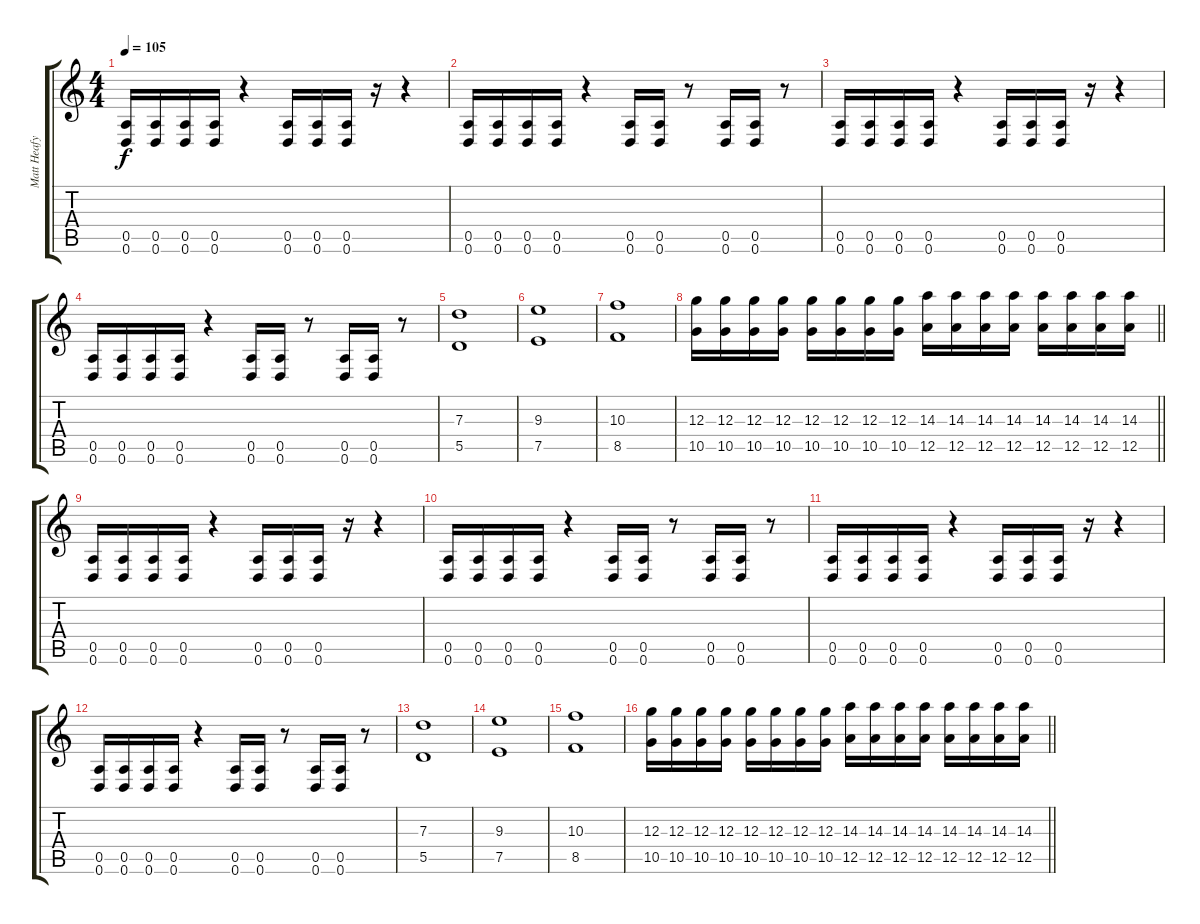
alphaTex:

\track ("Matt Heafy" "Matt Heafy") {instrument overdrivenguitar}
\staff {score tabs}
\tuning (E4 B3 G3 D3 A2 D2) {hide}
\ts (4 4)
\tempo 105
\clef g2
\ks c
(0.5 0.6).16{dy f} (0.5 0.6).16 (0.5 0.6).16 (0.5 0.6).16 r.4 (0.5 0.6).16 (0.5 0.6).16 (0.5 0.6).16 r.16 r.4 |
(0.5 0.6).16 (0.5 0.6).16 (0.5 0.6).16 (0.5 0.6).16 r.4 (0.5 0.6).16 (0.5 0.6).16 r.8 (0.5 0.6).16 (0.5 0.6).16 r.8 |
(0.5 0.6).16 (0.5 0.6).16 (0.5 0.6).16 (0.5 0.6).16 r.4 (0.5 0.6).16 (0.5 0.6).16 (0.5 0.6).16 r.16 r.4 |
(0.5 0.6).16 (0.5 0.6).16 (0.5 0.6).16 (0.5 0.6).16 r.4 (0.5 0.6).16 (0.5 0.6).16 r.8 (0.5 0.6).16 (0.5 0.6).16 r.8 |
(7.3 5.5).1 |
(9.3 7.5).1 |
(10.3 8.5).1 |
\barLineRight lightlight
(12.3 10.5).16 (12.3 10.5).16 (12.3 10.5).16 (12.3 10.5).16 (12.3 10.5).16 (12.3 10.5).16 (12.3 10.5).16 (12.3 10.5).16 (14.3 12.5).16 (14.3 12.5).16 (14.3 12.5).16 (14.3 12.5).16 (14.3 12.5).16 (14.3 12.5).16 (14.3 12.5).16 (14.3 12.5).16 |
(0.5 0.6).16 (0.5 0.6).16 (0.5 0.6).16 (0.5 0.6).16 r.4 (0.5 0.6).16 (0.5 0.6).16 (0.5 0.6).16 r.16 r.4 |
(0.5 0.6).16 (0.5 0.6).16 (0.5 0.6).16 (0.5 0.6).16 r.4 (0.5 0.6).16 (0.5 0.6).16 r.8 (0.5 0.6).16 (0.5 0.6).16 r.8 |
(0.5 0.6).16 (0.5 0.6).16 (0.5 0.6).16 (0.5 0.6).16 r.4 (0.5 0.6).16 (0.5 0.6).16 (0.5 0.6).16 r.16 r.4 |
(0.5 0.6).16 (0.5 0.6).16 (0.5 0.6).16 (0.5 0.6).16 r.4 (0.5 0.6).16 (0.5 0.6).16 r.8 (0.5 0.6).16 (0.5 0.6).16 r.8 |
(7.3 5.5).1 |
(9.3 7.5).1 |
(10.3 8.5).1 |
\barLineRight lightlight
(12.3 10.5).16 (12.3 10.5).16 (12.3 10.5).16 (12.3 10.5).16 (12.3 10.5).16 (12.3 10.5).16 (12.3 10.5).16 (12.3 10.5).16 (14.3 12.5).16 (14.3 12.5).16 (14.3 12.5).16 (14.3 12.5).16 (14.3 12.5).16 (14.3 12.5).16 (14.3 12.5).16 (14.3 12.5).16
